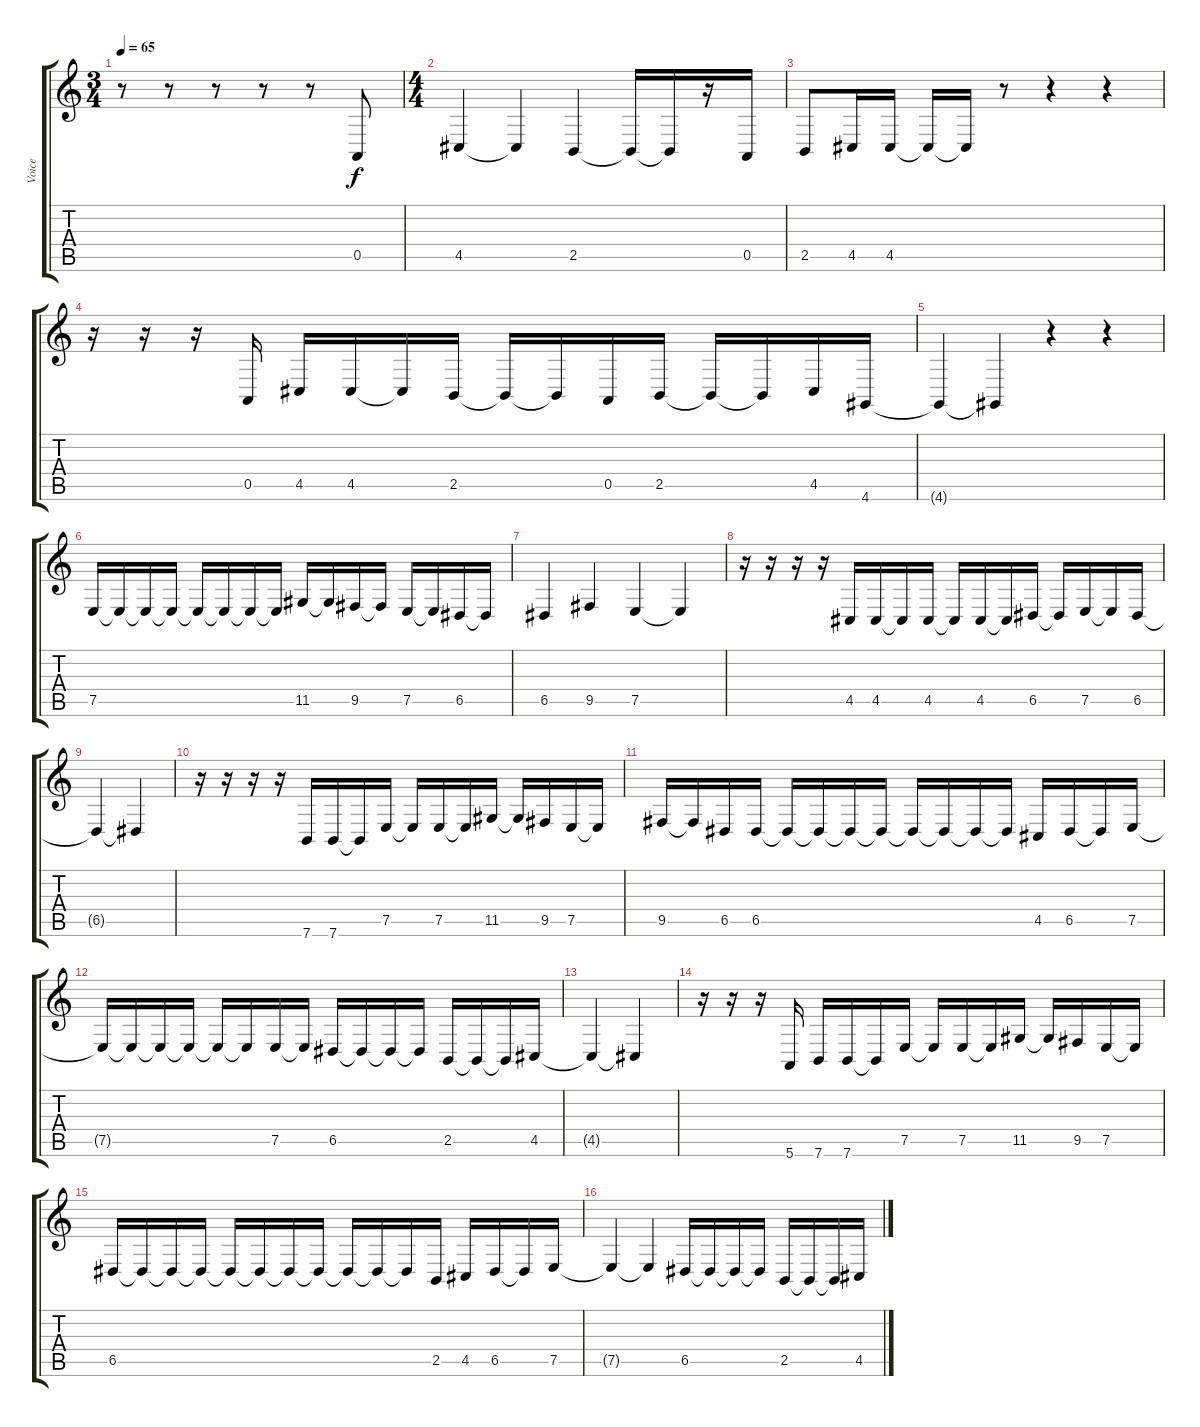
\track ("Voice" "Voice") {instrument clarinet}
\staff {score tabs}
\tuning (E4 B3 G3 D3 A2 E2) {hide}
\ts (3 4)
\tempo 65
\tempo 300
\tempo 65
\clef g2
\ks c
r.8{dy f instrument clarinet} r.8 r.8 r.8 r.8 0.5.8 |
\ts (4 4)
4.5.4 4.5{t}.4 2.5.4 2.5{t}.16 2.5{t}.16 r.16 0.5.16 |
2.5.8 4.5.16 4.5.16 4.5{t}.16 4.5{t}.16 r.8 r.4 r.4 |
r.16 r.16 r.16 0.5.16 4.5.16 4.5.16 4.5{t}.16 2.5.16 2.5{t}.16 2.5{t}.16 0.5.16 2.5.16 2.5{t}.16 2.5{t}.16 4.5.16 4.6.16 |
4.6{t}.4 4.6{t}.4 r.4 r.4 |
7.5.16 7.5{t}.16 7.5{t}.16 7.5{t}.16 7.5{t}.16 7.5{t}.16 7.5{t}.16 7.5{t}.16 11.5.16 11.5{t}.16 9.5.16 9.5{t}.16 7.5.16 7.5{t}.16 6.5.16 6.5{t}.16 |
6.5.4 9.5.4 7.5.4 7.5{t}.4 |
r.16 r.16 r.16 r.16 4.5.16 4.5.16 4.5{t}.16 4.5.16 4.5{t}.16 4.5.16 4.5{t}.16 6.5.16 6.5{t}.16 7.5.16 7.5{t}.16 6.5.16 |
6.5{t}.4 6.5{t}.4 |
r.16 r.16 r.16 r.16 7.6.16 7.6.16 7.6{t}.16 7.5.16 7.5{t}.16 7.5.16 7.5{t}.16 11.5.16 11.5{t}.16 9.5.16 7.5.16 7.5{t}.16 |
9.5.16 9.5{t}.16 6.5.16 6.5.16 6.5{t}.16 6.5{t}.16 6.5{t}.16 6.5{t}.16 6.5{t}.16 6.5{t}.16 6.5{t}.16 6.5{t}.16 4.5.16 6.5.16 6.5{t}.16 7.5.16 |
7.5{t}.16 7.5{t}.16 7.5{t}.16 7.5{t}.16 7.5{t}.16 7.5{t}.16 7.5.16 7.5{t}.16 6.5.16 6.5{t}.16 6.5{t}.16 6.5{t}.16 2.5.16 2.5{t}.16 2.5{t}.16 4.5.16 |
4.5{t}.4 4.5{t}.4 |
r.16 r.16 r.16 5.6.16 7.6.16 7.6.16 7.6{t}.16 7.5.16 7.5{t}.16 7.5.16 7.5{t}.16 11.5.16 11.5{t}.16 9.5.16 7.5.16 7.5{t}.16 |
6.5.16 6.5{t}.16 6.5{t}.16 6.5{t}.16 6.5{t}.16 6.5{t}.16 6.5{t}.16 6.5{t}.16 6.5{t}.16 6.5{t}.16 6.5{t}.16 2.5.16 4.5.16 6.5.16 6.5{t}.16 7.5.16 |
7.5{t}.4 7.5{t}.4 6.5.16 6.5{t}.16 6.5{t}.16 6.5{t}.16 2.5.16 2.5{t}.16 2.5{t}.16 4.5.16
